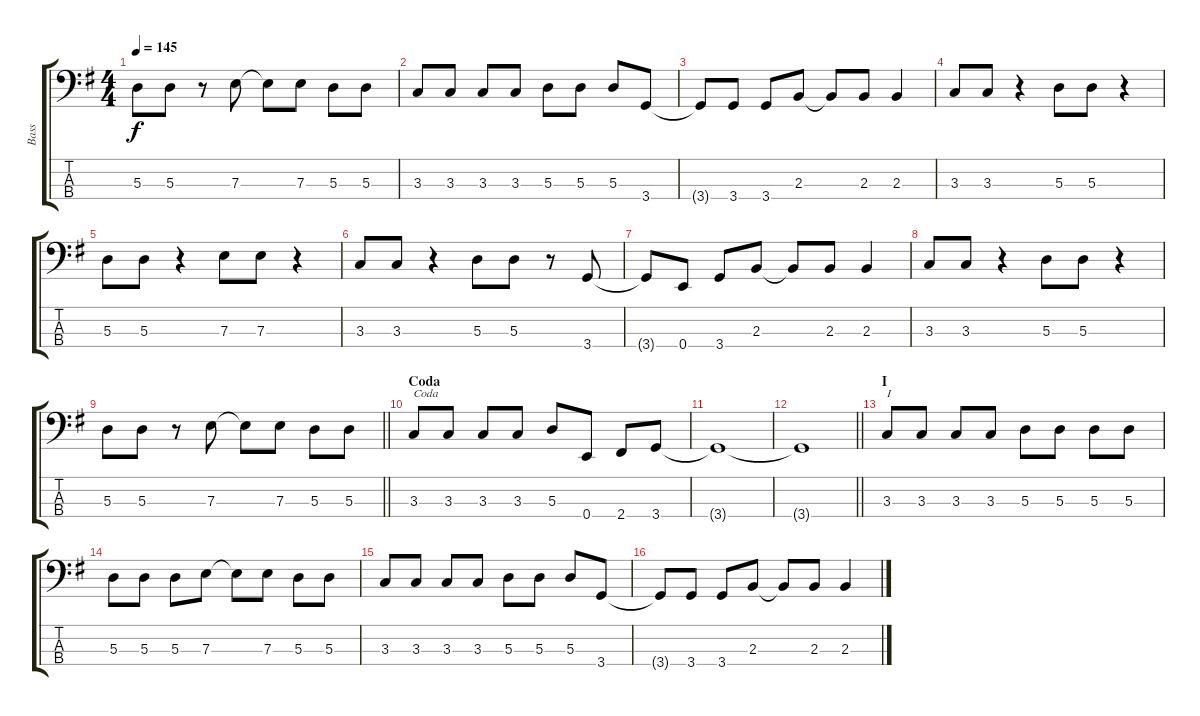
\track ("Bass" "Bass") {instrument electricbasspick}
\staff {score tabs}
\tuning (G2 D2 A1 E1) {hide}
\ts (4 4)
\tempo 145
\clef f4
\ks g
5.3.8{dy f} 5.3.8 r.8 7.3.8 7.3{t}.8 7.3.8 5.3.8 5.3.8 |
3.3.8 3.3.8 3.3.8 3.3.8 5.3.8 5.3.8 5.3.8 3.4.8 |
3.4{t}.8 3.4.8 3.4.8 2.3.8 2.3{t}.8 2.3.8 2.3.4 |
3.3.8 3.3.8 r.4 5.3.8 5.3.8 r.4 |
5.3.8 5.3.8 r.4 7.3.8 7.3.8 r.4 |
3.3.8 3.3.8 r.4 5.3.8 5.3.8 r.8 3.4.8 |
3.4{t}.8 0.4.8 3.4.8 2.3.8 2.3{t}.8 2.3.8 2.3.4 |
3.3.8 3.3.8 r.4 5.3.8 5.3.8 r.4 |
\barLineRight lightlight
5.3.8 5.3.8 r.8 7.3.8 7.3{t}.8 7.3.8 5.3.8 5.3.8 |
\section ("" "Coda")
3.3.8{txt "Coda"} 3.3.8 3.3.8 3.3.8 5.3.8 0.4.8 2.4.8 3.4.8 |
3.4{t}.1 |
\barLineRight lightlight
3.4{t}.1 |
\section ("" "I")
3.3.8{txt "I"} 3.3.8 3.3.8 3.3.8 5.3.8 5.3.8 5.3.8 5.3.8 |
5.3.8 5.3.8 5.3.8 7.3.8 7.3{t}.8 7.3.8 5.3.8 5.3.8 |
3.3.8 3.3.8 3.3.8 3.3.8 5.3.8 5.3.8 5.3.8 3.4.8 |
3.4{t}.8 3.4.8 3.4.8 2.3.8 2.3{t}.8 2.3.8 2.3.4
